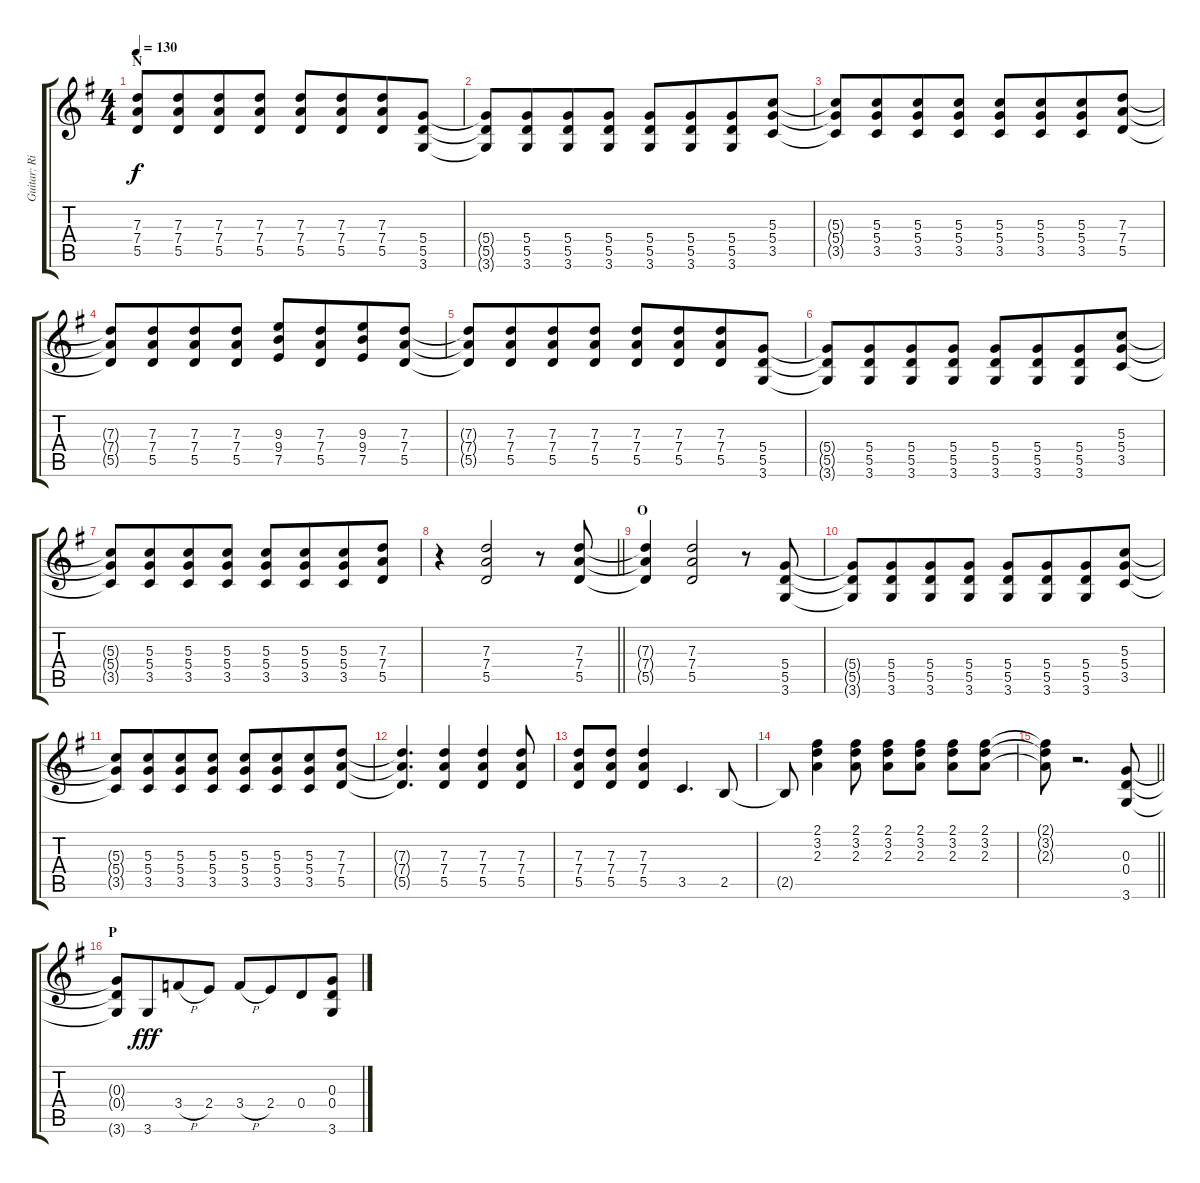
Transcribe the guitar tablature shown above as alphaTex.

\track ("Guitar: Ritchie" "Guitar: Ri") {instrument distortionguitar}
\staff {score tabs}
\tuning (E4 B3 G3 D3 A2 E2) {hide}
\ts (4 4)
\section ("" "N")
\tempo 130
\clef g2
\ks g
(7.3{t} 7.4{t} 5.5{t}).8{dy f} (7.3 7.4 5.5).8{beam merge} (7.3 7.4 5.5).8 (7.3 7.4 5.5).8 (7.3 7.4 5.5).8 (7.3 7.4 5.5).8{beam merge} (7.3 7.4 5.5).8{beam merge} (5.4 5.5 3.6).8 |
(5.4{t} 5.5{t} 3.6{t}).8 (5.4 5.5 3.6).8{beam merge} (5.4 5.5 3.6).8 (5.4 5.5 3.6).8 (5.4 5.5 3.6).8 (5.4 5.5 3.6).8{beam merge} (5.4 5.5 3.6).8 (5.3 5.4 3.5).8 |
(5.3{t} 5.4{t} 3.5{t}).8 (5.3 5.4 3.5).8{beam merge} (5.3 5.4 3.5).8 (5.3 5.4 3.5).8 (5.3 5.4 3.5).8 (5.3 5.4 3.5).8{beam merge} (5.3 5.4 3.5).8 (7.3 7.4 5.5).8 |
(7.3{t} 7.4{t} 5.5{t}).8 (7.3 7.4 5.5).8{beam merge} (7.3 7.4 5.5).8 (7.3 7.4 5.5).8 (9.3 9.4 7.5).8 (7.3 7.4 5.5).8{beam merge} (9.3 9.4 7.5).8 (7.3 7.4 5.5).8 |
(7.3{t} 7.4{t} 5.5{t}).8 (7.3 7.4 5.5).8{beam merge} (7.3 7.4 5.5).8 (7.3 7.4 5.5).8 (7.3 7.4 5.5).8 (7.3 7.4 5.5).8{beam merge} (7.3 7.4 5.5).8{beam merge} (5.4 5.5 3.6).8 |
(5.4{t} 5.5{t} 3.6{t}).8 (5.4 5.5 3.6).8{beam merge} (5.4 5.5 3.6).8 (5.4 5.5 3.6).8 (5.4 5.5 3.6).8 (5.4 5.5 3.6).8{beam merge} (5.4 5.5 3.6).8 (5.3 5.4 3.5).8 |
(5.3{t} 5.4{t} 3.5{t}).8 (5.3 5.4 3.5).8{beam merge} (5.3 5.4 3.5).8 (5.3 5.4 3.5).8 (5.3 5.4 3.5).8 (5.3 5.4 3.5).8{beam merge} (5.3 5.4 3.5).8 (7.3 7.4 5.5).8 |
\barLineRight lightlight
r.4 (7.3 7.4 5.5).2 r.8 (7.3 7.4 5.5).8 |
\section ("" "O")
(7.3{t} 7.4{t} 5.5{t}).4 (7.3 7.4 5.5).2 r.8 (5.4 5.5 3.6).8 |
(5.4{t} 5.5{t} 3.6{t}).8 (5.4 5.5 3.6).8{beam merge} (5.4 5.5 3.6).8 (5.4 5.5 3.6).8 (5.4 5.5 3.6).8 (5.4 5.5 3.6).8{beam merge} (5.4 5.5 3.6).8 (5.3 5.4 3.5).8 |
(5.3{t} 5.4{t} 3.5{t}).8 (5.3 5.4 3.5).8{beam merge} (5.3 5.4 3.5).8 (5.3 5.4 3.5).8 (5.3 5.4 3.5).8 (5.3 5.4 3.5).8{beam merge} (5.3 5.4 3.5).8 (7.3 7.4 5.5).8 |
(7.3{t} 7.4{t} 5.5{t}).4{d} (7.3 7.4 5.5).4 (7.3 7.4 5.5).4 (7.3 7.4 5.5).8 |
(7.3 7.4 5.5).8 (7.3 7.4 5.5).8 (7.3 7.4 5.5).4 3.5.4{d} 2.5.8 |
2.5{t}.8 (2.1 3.2 2.3).4 (2.1 3.2 2.3).8 (2.1 3.2 2.3).8 (2.1 3.2 2.3).8 (2.1 3.2 2.3).8 (2.1 3.2 2.3).8 |
\barLineRight lightlight
(2.1{t} 3.2{t} 2.3{t}).8 r.2{d} (0.3 0.4 3.6).8 |
\section ("" "P")
(0.3{t} 0.4{t} 3.6{t}).8 3.6.8{dy fff beam merge} 3.4{h}.8 2.4.8 3.4{h}.8 2.4.8{beam merge} 0.4.8 (0.3 0.4 3.6).8
